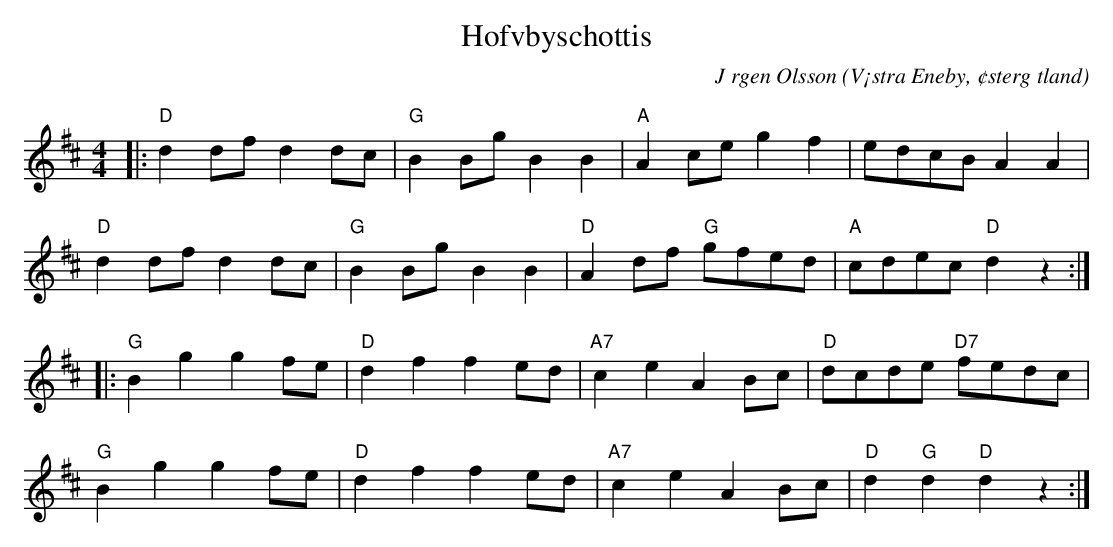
X:1
T:Hofvbyschottis
C:J rgen Olsson
Q:130
O:V¡stra Eneby, ¢sterg tland
M:4/4
L:1/8
K:D
|: "D"d2dfd2dc | "G"B2BgB2B2 | "A"A2ceg2f2 | edcBA2A2 |
   "D"d2dfd2dc | "G"B2BgB2B2 | "D"A2df "G"gfed | "A"cdec"D"d2z2:|
|: "G"B2g2g2fe | "D"d2f2f2ed | "A7"c2e2A2Bc | "D"dcde "D7"fedc |
   "G"B2g2g2fe | "D"d2f2f2ed | "A7"c2e2A2Bc | "D"d2"G"d2"D"d2z2:|
